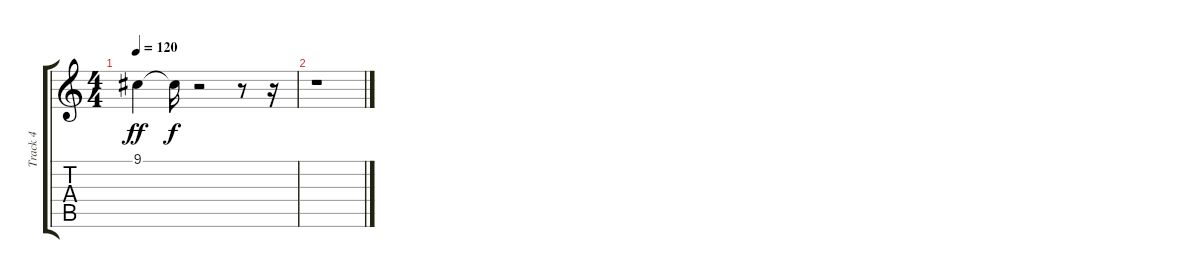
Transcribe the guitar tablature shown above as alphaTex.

\track ("Track 4" "Track 4") {instrument vibraphone}
\staff {score tabs}
\tuning (E4 B3 G3 D3 A2 E2) {hide}
\ts (4 4)
\tempo 120
\clef g2
\ks c
9.1.4{dy ff} 9.1{t}.16{dy f} r.2 r.8 r.16 |
r.1
